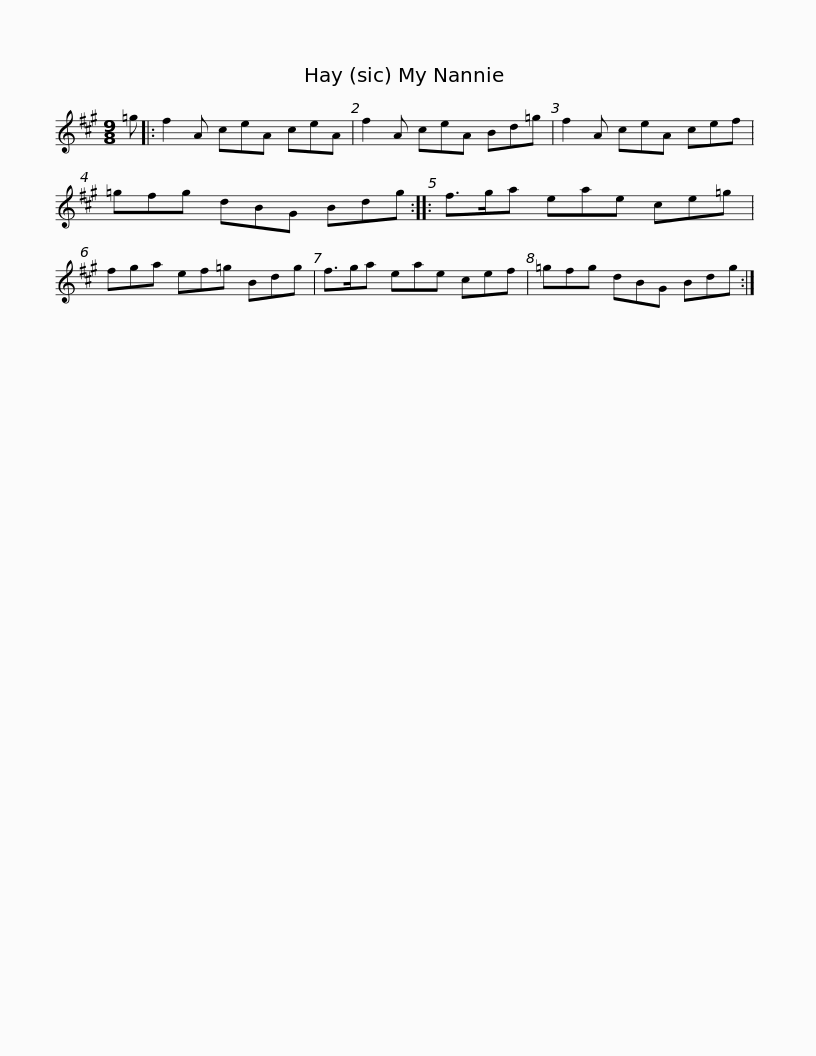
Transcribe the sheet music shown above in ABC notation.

X:1
L:1/8
M:9/8
I:linebreak $
K:A
V:1 treble
V:1
 =g |: f2 A ceA ceA | f2 A ceA Bd=g | f2 A ceA cef | =gfg dBG Bdg ::$ %5
 f>ga eae ce=g | fga ef=g Bdg | f>ga eae cef | =gfg dBG Bdg :| %9
